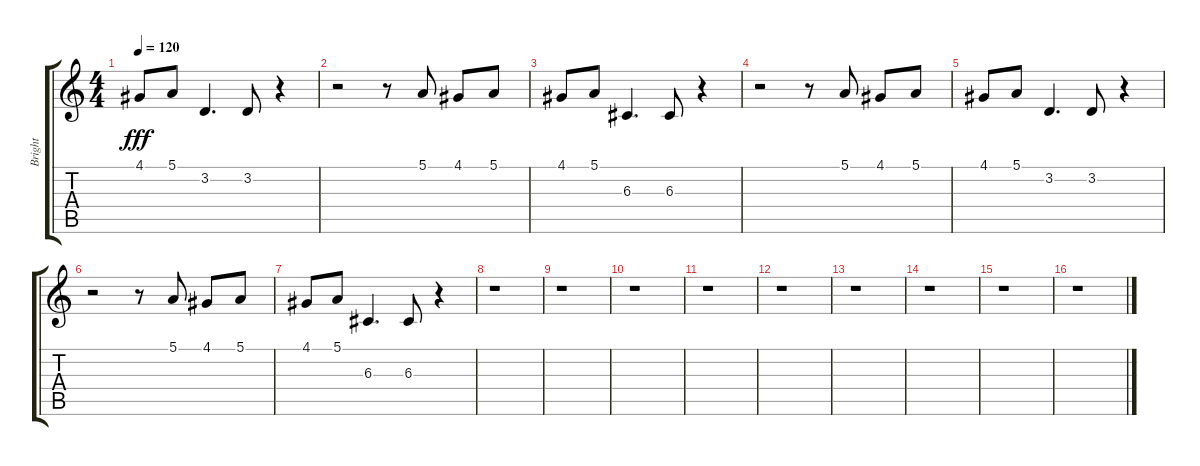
\track ("Bright" "Bright") {instrument fx5brightness}
\staff {score tabs}
\tuning (E4 B3 G3 D3 A2 E2) {hide}
\ts (4 4)
\tempo 120
\clef g2
\ks c
4.1.8{dy fff} 5.1.8 3.2.4{d} 3.2.8 r.4 |
r.2 r.8 5.1.8 4.1.8 5.1.8 |
4.1.8 5.1.8 6.3.4{d} 6.3.8 r.4 |
r.2 r.8 5.1.8 4.1.8 5.1.8 |
4.1.8 5.1.8 3.2.4{d} 3.2.8 r.4 |
r.2 r.8 5.1.8 4.1.8 5.1.8 |
4.1.8 5.1.8 6.3.4{d} 6.3.8 r.4 |
r.1 |
r.1 |
r.1 |
r.1 |
r.1 |
r.1 |
r.1 |
r.1 |
r.1
